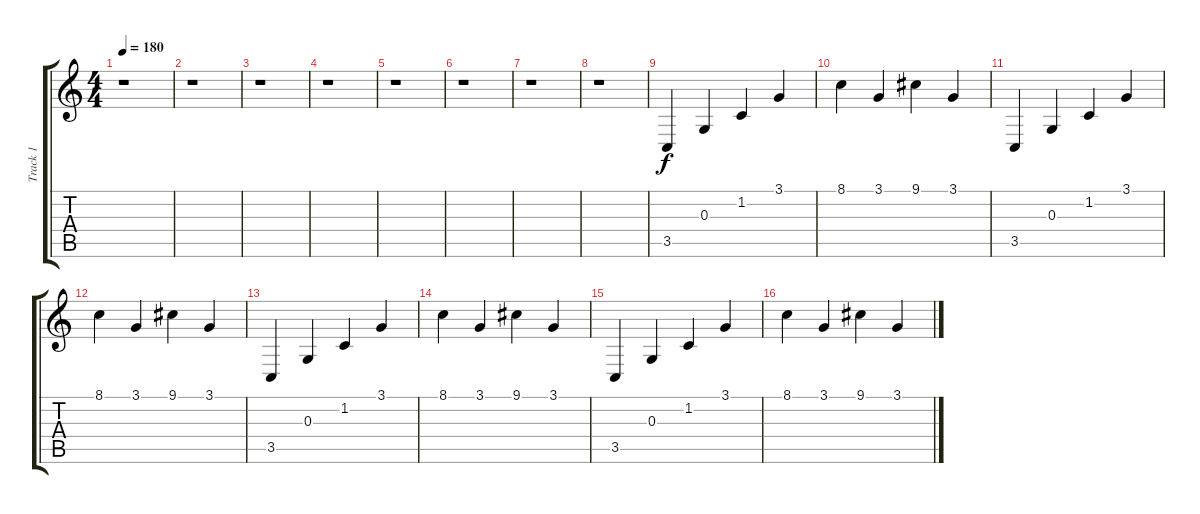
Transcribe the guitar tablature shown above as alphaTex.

\track ("Track 1" "Track 1") {instrument musicbox}
\staff {score tabs}
\tuning (E4 B3 G3 D3 A2 E2) {hide}
\ts (4 4)
\tempo 180
\clef g2
\ks c
r.1{dy f} |
r.1 |
r.1 |
r.1 |
r.1 |
r.1 |
r.1 |
r.1 |
3.5.4 0.3.4 1.2.4 3.1.4 |
8.1.4 3.1.4 9.1.4 3.1.4 |
3.5.4 0.3.4 1.2.4 3.1.4 |
8.1.4 3.1.4 9.1.4 3.1.4 |
3.5.4 0.3.4 1.2.4 3.1.4 |
8.1.4 3.1.4 9.1.4 3.1.4 |
3.5.4 0.3.4 1.2.4 3.1.4 |
8.1.4 3.1.4 9.1.4 3.1.4
